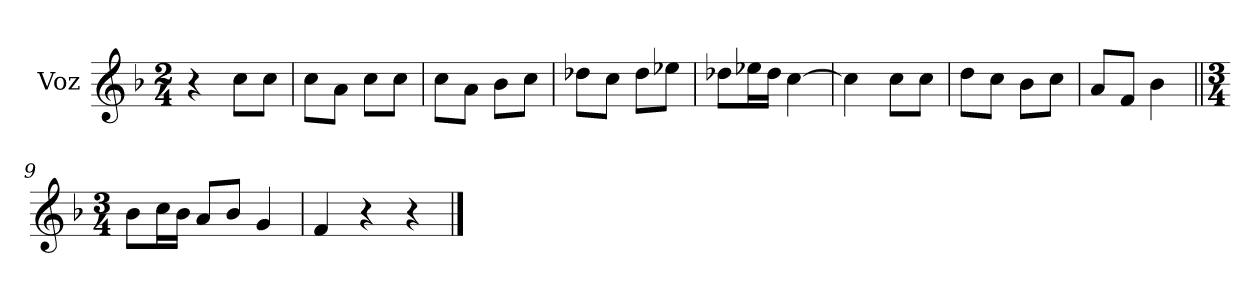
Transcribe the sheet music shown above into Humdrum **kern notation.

**kern
*part1
*staff1
*I"Voz
*clefG2
*k[b-]
*M2/4
*MM100
=1
4r
8cc\L
8cc\J
=2
8cc\L
8a\J
8cc\L
8cc\J
=3
8cc\L
8a\J
8b-\L
8cc\J
=4
8dd-X\L
8cc\J
8dd-\L
8ee-X\J
=5
8dd-X\L
16ee-X\L
16dd-\JJ
[4cc\
=6
4cc\]
8cc\L
8cc\J
=7
8dd\L
8cc\J
8b-\L
8cc\J
=8
8a/L
8f/J
4b-\
!!LO:LB:g=z
=9||
*M3/4
8b-\L
16cc\L
16b-\JJ
8a/L
8b-/J
4g/
=10
4f/
4r
4r
==
*-
